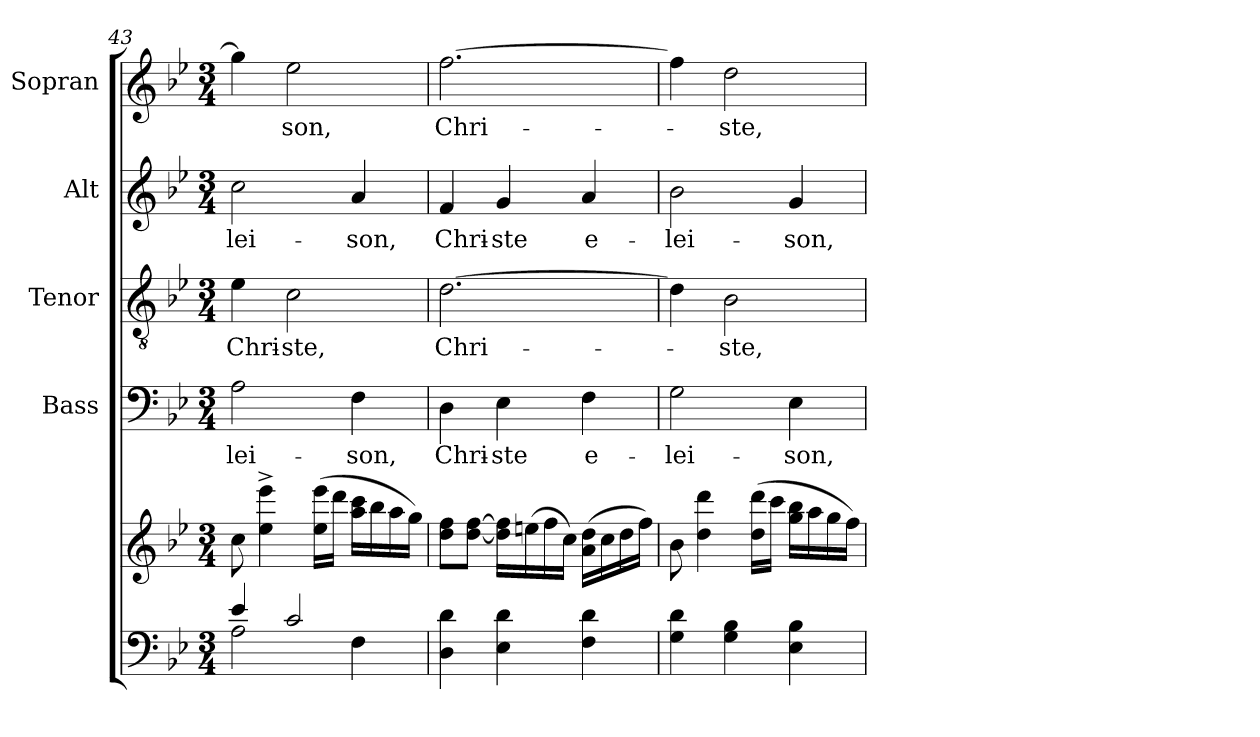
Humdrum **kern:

**kern	**kern	**kern	**text	**kern	**text	**kern	**text	**kern	**text
*part5	*part5	*part4	*part4	*part3	*part3	*part2	*part2	*part1	*part1
*staff6	*staff5	*staff4	*staff4	*staff3	*staff3	*staff2	*staff2	*staff1	*staff1
*	*	*I"Bass	*	*I"Tenor	*	*I"Alt	*	*I"Sopran	*
*	*	*I'B.	*	*I'T.	*	*I'A.	*	*I'S.	*
!!LO:PB:g=z
*clefF4	*clefG2	*clefF4	*	*clefGv2	*	*clefG2	*	*clefG2	*
*k[b-e-]	*k[b-e-]	*k[b-e-]	*	*k[b-e-]	*	*k[b-e-]	*	*k[b-e-]	*
*B-:	*B-:	*B-:	*	*B-:	*	*B-:	*	*B-:	*
*M3/4	*M3/4	*M3/4	*	*M3/4	*	*M3/4	*	*M3/4	*
=43	=43	=43	=43	=43	=43	=43	=43	=43	=43
*^	*	*	*	*	*	*	*	*	*
!	!	!	!	!LO:LY:b	!	!LO:LY:b	!	!LO:LY:b	!	!
4e-/	2A\	8cc\	2A\	-lei-	4e-\	Chri-	2cc\	-lei-	4gg\]	.
.	.	4ee-\^> 4eee-\^>	.	.	.	.	.	.	.	.
!	!	!	!	!	!	!LO:LY:b	!	!	!	!LO:LY:b
2c/	.	.	.	.	2c\	-ste,	.	.	2ee-\	-son,
.	.	(>16ee-\ 16eee-\LL	.	.	.	.	.	.	.	.
.	.	16ddd\JJ	.	.	.	.	.	.	.	.
!	!	!	!	!LO:LY:b	!	!	!	!LO:LY:b	!	!
.	4F\	16aa\ 16ccc\LL	4F\	-son,	.	.	4a/	-son,	.	.
.	.	16bb-\	.	.	.	.	.	.	.	.
.	.	16aa\	.	.	.	.	.	.	.	.
.	.	16gg\JJ)	.	.	.	.	.	.	.	.
*v	*v	*	*	*	*	*	*	*	*	*
=44	=44	=44	=44	=44	=44	=44	=44	=44	=44
!	!	!	!LO:LY:b	!	!LO:LY:b	!	!LO:LY:b	!	!LO:LY:b
4D\ 4d\	8dd\ 8ff\L	4D\	Chri-	[2.d\	Chri-	4f/	Chri-	[2.ff\	Chri-
.	[8dd\ [8ff\J	.	.	.	.	.	.	.	.
!	!	!	!LO:LY:b	!	!	!	!LO:LY:b	!	!
4E-\ 4d\	16dd\] 16ff\]LL	4E-\	-ste	.	.	4g/	-ste	.	.
.	(>16een\	.	.	.	.	.	.	.	.
.	16ff\	.	.	.	.	.	.	.	.
.	16cc\JJ)	.	.	.	.	.	.	.	.
!	!	!	!LO:LY:b	!	!	!	!LO:LY:b	!	!
4F\ 4d\	(>16a\ 16dd\LL	4F\	e-	.	.	4a/	e-	.	.
.	16cc\	.	.	.	.	.	.	.	.
.	16dd\	.	.	.	.	.	.	.	.
.	16ff\JJ)	.	.	.	.	.	.	.	.
=45	=45	=45	=45	=45	=45	=45	=45	=45	=45
!	!	!	!LO:LY:b	!	!	!	!LO:LY:b	!	!
4G\ 4d\	8b-\	2G\	-lei-	4d\]	.	2b-\	-lei-	4ff\]	.
.	4dd\ 4ddd\	.	.	.	.	.	.	.	.
!	!	!	!	!	!LO:LY:b	!	!	!	!LO:LY:b
4G\ 4B-\	.	.	.	2B-\	-ste,	.	.	2dd\	-ste,
.	(>16dd\ 16ddd\LL	.	.	.	.	.	.	.	.
.	16ccc\JJ	.	.	.	.	.	.	.	.
!	!	!	!LO:LY:b	!	!	!	!LO:LY:b	!	!
4E-\ 4B-\	16gg\ 16bb-\LL	4E-\	-son,	.	.	4g/	-son,	.	.
.	16aa\	.	.	.	.	.	.	.	.
.	16gg\	.	.	.	.	.	.	.	.
.	16ff\JJ)	.	.	.	.	.	.	.	.
=	=	=	=	=	=	=	=	=	=
*-	*-	*-	*-	*-	*-	*-	*-	*-	*-
